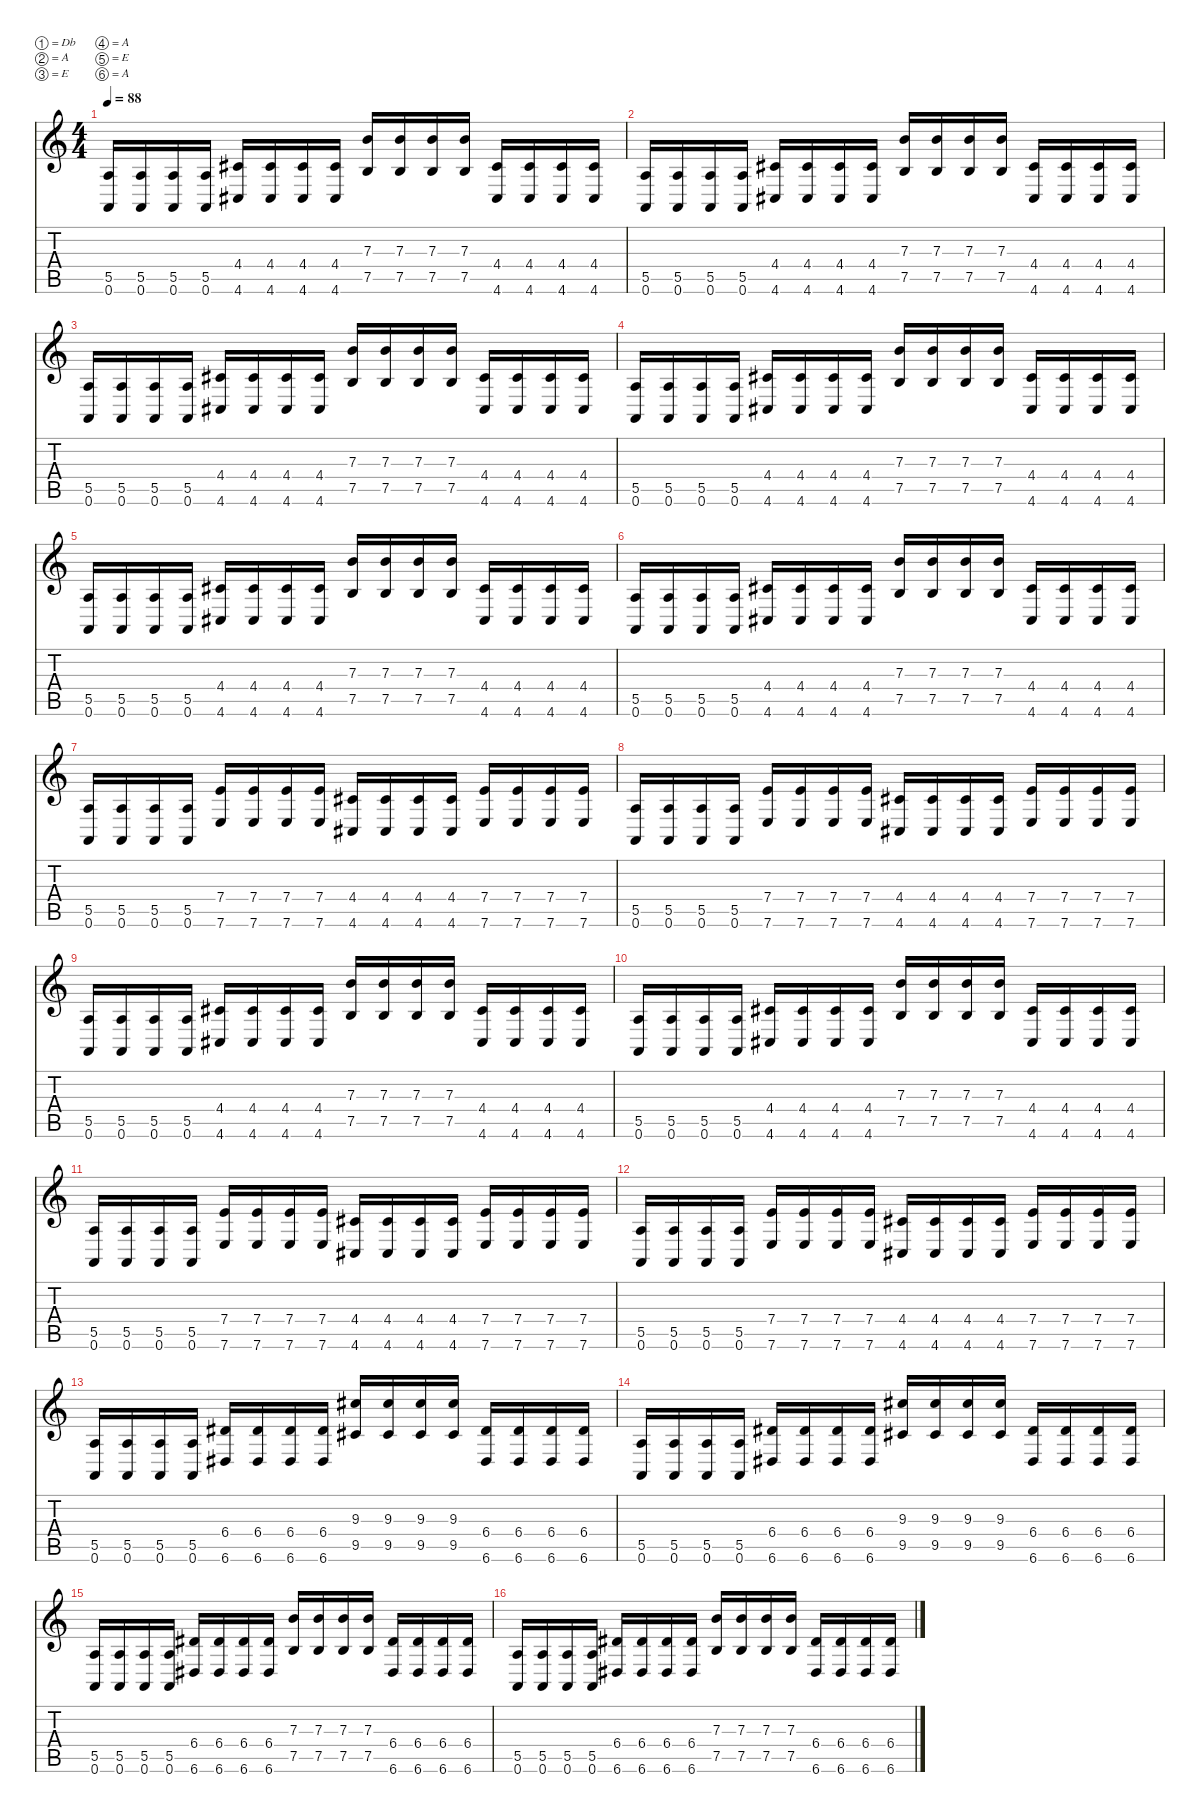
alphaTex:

\defaultSystemsLayout 4
\hideDynamics
\bracketExtendMode nobrackets
\singleTrackTrackNamePolicy hidden
\multiTrackTrackNamePolicy hidden
\firstSystemTrackNameMode fullname
\otherSystemsTrackNameOrientation horizontal
\track ("Gtr1" "dist.guit.") {instrument distortionguitar}
\staff {score tabs}
\tuning (Db4 A3 E3 A2 E2 A1)
\ts (4 4)
\tempo 88
\clef g2
\ks c
(5.5 0.6).16{dy f beam Up} (5.5 0.6).16{beam Up} (5.5 0.6).16{beam Up} (5.5 0.6).16{beam Up} (4.4{acc #} 4.6{acc #}).16{beam Up} (4.4{acc #} 4.6{acc #}).16{beam Up} (4.4{acc #} 4.6{acc #}).16{beam Up} (4.4{acc #} 4.6{acc #}).16{beam Up} (7.3 7.5).16{beam Up} (7.3 7.5).16{beam Up} (7.3 7.5).16{beam Up} (7.3 7.5).16{beam Up} (4.4{acc #} 4.6{acc #}).16{beam Up} (4.4{acc #} 4.6{acc #}).16{beam Up} (4.4{acc #} 4.6{acc #}).16{beam Up} (4.4{acc #} 4.6{acc #}).16{beam Up} |
(5.5 0.6).16{beam Up} (5.5 0.6).16{beam Up} (5.5 0.6).16{beam Up} (5.5 0.6).16{beam Up} (4.4{acc #} 4.6{acc #}).16{beam Up} (4.4{acc #} 4.6{acc #}).16{beam Up} (4.4{acc #} 4.6{acc #}).16{beam Up} (4.4{acc #} 4.6{acc #}).16{beam Up} (7.3 7.5).16{beam Up} (7.3 7.5).16{beam Up} (7.3 7.5).16{beam Up} (7.3 7.5).16{beam Up} (4.4{acc #} 4.6{acc #}).16{beam Up} (4.4{acc #} 4.6{acc #}).16{beam Up} (4.4{acc #} 4.6{acc #}).16{beam Up} (4.4{acc #} 4.6{acc #}).16{beam Up} |
(5.5 0.6).16{beam Up} (5.5 0.6).16{beam Up} (5.5 0.6).16{beam Up} (5.5 0.6).16{beam Up} (4.4{acc #} 4.6{acc #}).16{beam Up} (4.4{acc #} 4.6{acc #}).16{beam Up} (4.4{acc #} 4.6{acc #}).16{beam Up} (4.4{acc #} 4.6{acc #}).16{beam Up} (7.3 7.5).16{beam Up} (7.3 7.5).16{beam Up} (7.3 7.5).16{beam Up} (7.3 7.5).16{beam Up} (4.4{acc #} 4.6{acc #}).16{beam Up} (4.4{acc #} 4.6{acc #}).16{beam Up} (4.4{acc #} 4.6{acc #}).16{beam Up} (4.4{acc #} 4.6{acc #}).16{beam Up} |
(5.5 0.6).16{beam Up} (5.5 0.6).16{beam Up} (5.5 0.6).16{beam Up} (5.5 0.6).16{beam Up} (4.4{acc #} 4.6{acc #}).16{beam Up} (4.4{acc #} 4.6{acc #}).16{beam Up} (4.4{acc #} 4.6{acc #}).16{beam Up} (4.4{acc #} 4.6{acc #}).16{beam Up} (7.3 7.5).16{beam Up} (7.3 7.5).16{beam Up} (7.3 7.5).16{beam Up} (7.3 7.5).16{beam Up} (4.4{acc #} 4.6{acc #}).16{beam Up} (4.4{acc #} 4.6{acc #}).16{beam Up} (4.4{acc #} 4.6{acc #}).16{beam Up} (4.4{acc #} 4.6{acc #}).16{beam Up} |
(5.5 0.6).16{beam Up} (5.5 0.6).16{beam Up} (5.5 0.6).16{beam Up} (5.5 0.6).16{beam Up} (4.4{acc #} 4.6{acc #}).16{beam Up} (4.4{acc #} 4.6{acc #}).16{beam Up} (4.4{acc #} 4.6{acc #}).16{beam Up} (4.4{acc #} 4.6{acc #}).16{beam Up} (7.3 7.5).16{beam Up} (7.3 7.5).16{beam Up} (7.3 7.5).16{beam Up} (7.3 7.5).16{beam Up} (4.4{acc #} 4.6{acc #}).16{beam Up} (4.4{acc #} 4.6{acc #}).16{beam Up} (4.4{acc #} 4.6{acc #}).16{beam Up} (4.4{acc #} 4.6{acc #}).16{beam Up} |
(5.5 0.6).16{beam Up} (5.5 0.6).16{beam Up} (5.5 0.6).16{beam Up} (5.5 0.6).16{beam Up} (4.4{acc #} 4.6{acc #}).16{beam Up} (4.4{acc #} 4.6{acc #}).16{beam Up} (4.4{acc #} 4.6{acc #}).16{beam Up} (4.4{acc #} 4.6{acc #}).16{beam Up} (7.3 7.5).16{beam Up} (7.3 7.5).16{beam Up} (7.3 7.5).16{beam Up} (7.3 7.5).16{beam Up} (4.4{acc #} 4.6{acc #}).16{beam Up} (4.4{acc #} 4.6{acc #}).16{beam Up} (4.4{acc #} 4.6{acc #}).16{beam Up} (4.4{acc #} 4.6{acc #}).16{beam Up} |
(5.5 0.6).16{beam Up} (5.5 0.6).16{beam Up} (5.5 0.6).16{beam Up} (5.5 0.6).16{beam Up} (7.4 7.6).16{beam Up} (7.4 7.6).16{beam Up} (7.4 7.6).16{beam Up} (7.4 7.6).16{beam Up} (4.4{acc #} 4.6{acc #}).16{beam Up} (4.4{acc #} 4.6{acc #}).16{beam Up} (4.4{acc #} 4.6{acc #}).16{beam Up} (4.4{acc #} 4.6{acc #}).16{beam Up} (7.4 7.6).16{beam Up} (7.4 7.6).16{beam Up} (7.4 7.6).16{beam Up} (7.4 7.6).16{beam Up} |
(5.5 0.6).16{beam Up} (5.5 0.6).16{beam Up} (5.5 0.6).16{beam Up} (5.5 0.6).16{beam Up} (7.4 7.6).16{beam Up} (7.4 7.6).16{beam Up} (7.4 7.6).16{beam Up} (7.4 7.6).16{beam Up} (4.4{acc #} 4.6{acc #}).16{beam Up} (4.4{acc #} 4.6{acc #}).16{beam Up} (4.4{acc #} 4.6{acc #}).16{beam Up} (4.4{acc #} 4.6{acc #}).16{beam Up} (7.4 7.6).16{beam Up} (7.4 7.6).16{beam Up} (7.4 7.6).16{beam Up} (7.4 7.6).16{beam Up} |
(5.5 0.6).16{beam Up} (5.5 0.6).16{beam Up} (5.5 0.6).16{beam Up} (5.5 0.6).16{beam Up} (4.4{acc #} 4.6{acc #}).16{beam Up} (4.4{acc #} 4.6{acc #}).16{beam Up} (4.4{acc #} 4.6{acc #}).16{beam Up} (4.4{acc #} 4.6{acc #}).16{beam Up} (7.3 7.5).16{beam Up} (7.3 7.5).16{beam Up} (7.3 7.5).16{beam Up} (7.3 7.5).16{beam Up} (4.4{acc #} 4.6{acc #}).16{beam Up} (4.4{acc #} 4.6{acc #}).16{beam Up} (4.4{acc #} 4.6{acc #}).16{beam Up} (4.4{acc #} 4.6{acc #}).16{beam Up} |
(5.5 0.6).16{beam Up} (5.5 0.6).16{beam Up} (5.5 0.6).16{beam Up} (5.5 0.6).16{beam Up} (4.4{acc #} 4.6{acc #}).16{beam Up} (4.4{acc #} 4.6{acc #}).16{beam Up} (4.4{acc #} 4.6{acc #}).16{beam Up} (4.4{acc #} 4.6{acc #}).16{beam Up} (7.3 7.5).16{beam Up} (7.3 7.5).16{beam Up} (7.3 7.5).16{beam Up} (7.3 7.5).16{beam Up} (4.4{acc #} 4.6{acc #}).16{beam Up} (4.4{acc #} 4.6{acc #}).16{beam Up} (4.4{acc #} 4.6{acc #}).16{beam Up} (4.4{acc #} 4.6{acc #}).16{beam Up} |
(5.5 0.6).16{beam Up} (5.5 0.6).16{beam Up} (5.5 0.6).16{beam Up} (5.5 0.6).16{beam Up} (7.4 7.6).16{beam Up} (7.4 7.6).16{beam Up} (7.4 7.6).16{beam Up} (7.4 7.6).16{beam Up} (4.4{acc #} 4.6{acc #}).16{beam Up} (4.4{acc #} 4.6{acc #}).16{beam Up} (4.4{acc #} 4.6{acc #}).16{beam Up} (4.4{acc #} 4.6{acc #}).16{beam Up} (7.4 7.6).16{beam Up} (7.4 7.6).16{beam Up} (7.4 7.6).16{beam Up} (7.4 7.6).16{beam Up} |
(5.5 0.6).16{beam Up} (5.5 0.6).16{beam Up} (5.5 0.6).16{beam Up} (5.5 0.6).16{beam Up} (7.4 7.6).16{beam Up} (7.4 7.6).16{beam Up} (7.4 7.6).16{beam Up} (7.4 7.6).16{beam Up} (4.4{acc #} 4.6{acc #}).16{beam Up} (4.4{acc #} 4.6{acc #}).16{beam Up} (4.4{acc #} 4.6{acc #}).16{beam Up} (4.4{acc #} 4.6{acc #}).16{beam Up} (7.4 7.6).16{beam Up} (7.4 7.6).16{beam Up} (7.4 7.6).16{beam Up} (7.4 7.6).16{beam Up} |
(5.5 0.6).16{beam Up} (5.5 0.6).16{beam Up} (5.5 0.6).16{beam Up} (5.5 0.6).16{beam Up} (6.4{acc #} 6.6{acc #}).16{beam Up} (6.4{acc #} 6.6{acc #}).16{beam Up} (6.4{acc #} 6.6{acc #}).16{beam Up} (6.4{acc #} 6.6{acc #}).16{beam Up} (9.3{acc #} 9.5{acc #}).16{beam Up} (9.3{acc #} 9.5{acc #}).16{beam Up} (9.3{acc #} 9.5{acc #}).16{beam Up} (9.3{acc #} 9.5{acc #}).16{beam Up} (6.4{acc #} 6.6{acc #}).16{beam Up} (6.4{acc #} 6.6{acc #}).16{beam Up} (6.4{acc #} 6.6{acc #}).16{beam Up} (6.4{acc #} 6.6{acc #}).16{beam Up} |
(5.5 0.6).16{beam Up} (5.5 0.6).16{beam Up} (5.5 0.6).16{beam Up} (5.5 0.6).16{beam Up} (6.4{acc #} 6.6{acc #}).16{beam Up} (6.4{acc #} 6.6{acc #}).16{beam Up} (6.4{acc #} 6.6{acc #}).16{beam Up} (6.4{acc #} 6.6{acc #}).16{beam Up} (9.3{acc #} 9.5{acc #}).16{beam Up} (9.3{acc #} 9.5{acc #}).16{beam Up} (9.3{acc #} 9.5{acc #}).16{beam Up} (9.3{acc #} 9.5{acc #}).16{beam Up} (6.4{acc #} 6.6{acc #}).16{beam Up} (6.4{acc #} 6.6{acc #}).16{beam Up} (6.4{acc #} 6.6{acc #}).16{beam Up} (6.4{acc #} 6.6{acc #}).16{beam Up} |
(5.5 0.6).16{beam Up} (5.5 0.6).16{beam Up} (5.5 0.6).16{beam Up} (5.5 0.6).16{beam Up} (6.4{acc #} 6.6{acc #}).16{beam Up} (6.4{acc #} 6.6{acc #}).16{beam Up} (6.4{acc #} 6.6{acc #}).16{beam Up} (6.4{acc #} 6.6{acc #}).16{beam Up} (7.3 7.5).16{beam Up} (7.3 7.5).16{beam Up} (7.3 7.5).16{beam Up} (7.3 7.5).16{beam Up} (6.4{acc #} 6.6{acc #}).16{beam Up} (6.4{acc #} 6.6{acc #}).16{beam Up} (6.4{acc #} 6.6{acc #}).16{beam Up} (6.4{acc #} 6.6{acc #}).16{beam Up} |
(5.5 0.6).16{beam Up} (5.5 0.6).16{beam Up} (5.5 0.6).16{beam Up} (5.5 0.6).16{beam Up} (6.4{acc #} 6.6{acc #}).16{beam Up} (6.4{acc #} 6.6{acc #}).16{beam Up} (6.4{acc #} 6.6{acc #}).16{beam Up} (6.4{acc #} 6.6{acc #}).16{beam Up} (7.3 7.5).16{beam Up} (7.3 7.5).16{beam Up} (7.3 7.5).16{beam Up} (7.3 7.5).16{beam Up} (6.4{acc #} 6.6{acc #}).16{beam Up} (6.4{acc #} 6.6{acc #}).16{beam Up} (6.4{acc #} 6.6{acc #}).16{beam Up} (6.4{acc #} 6.6{acc #}).16{beam Up}
